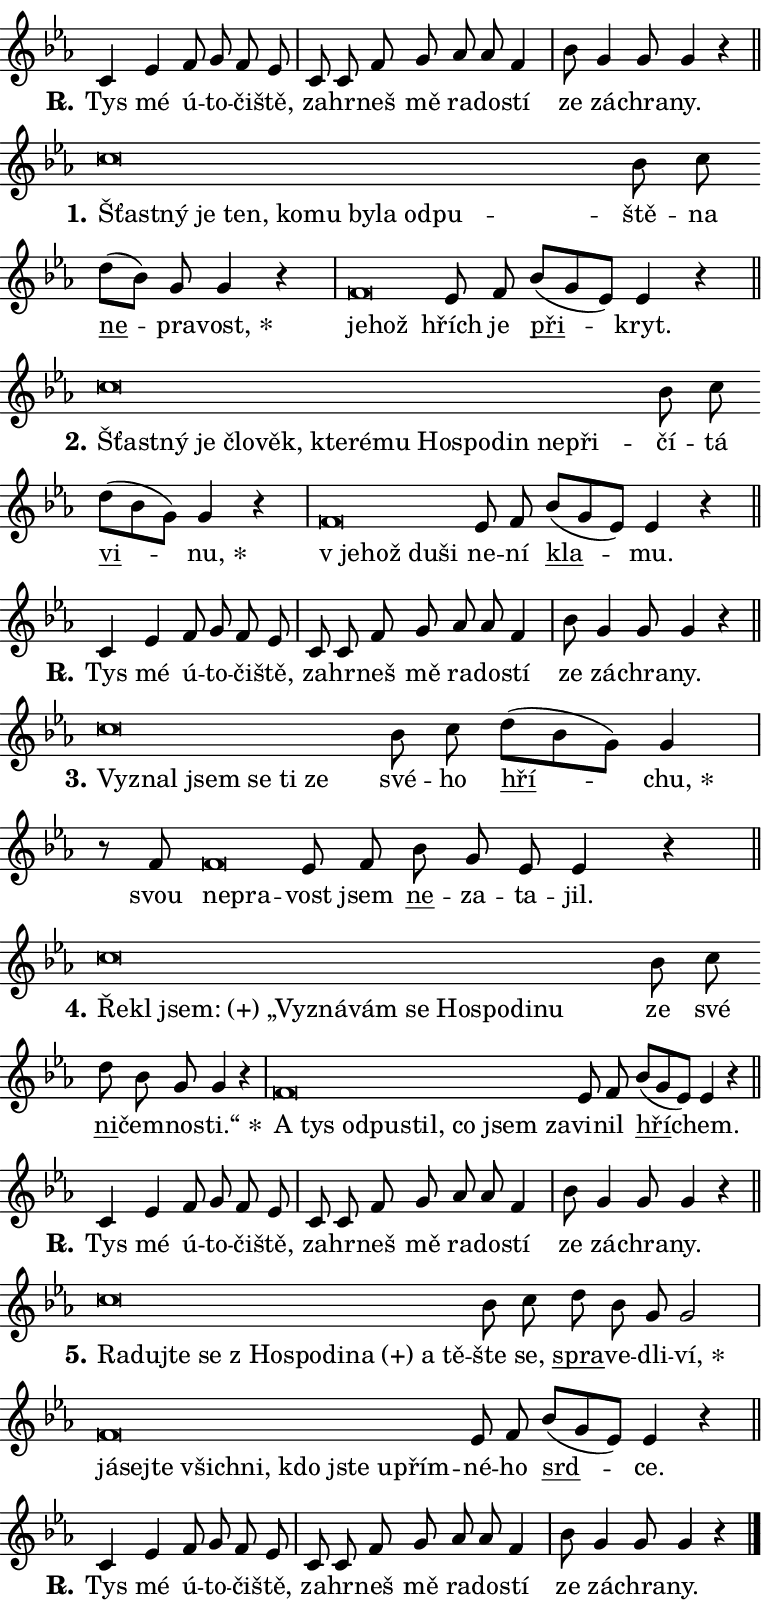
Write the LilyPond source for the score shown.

\version "2.24.0"
\header { tagline = "" }
\paper {
  indent = 0\cm
  top-margin = 0\cm
  right-margin = 0.13\cm % to fit lyric hyphens
  bottom-margin = 0\cm
  left-margin = 0\cm
  paper-width = 13\cm
  page-breaking = #ly:one-page-breaking
  system-system-spacing.basic-distance = #11
  score-system-spacing.basic-distance = #11
  ragged-last = ##f
}


%% Author: Thomas Morley
%% https://lists.gnu.org/archive/html/lilypond-user/2020-05/msg00002.html
#(define (line-position grob)
"Returns position of @var[grob} in current system:
   @code{'start}, if at first time-step
   @code{'end}, if at last time-step
   @code{'middle} otherwise
"
  (let* ((col (ly:item-get-column grob))
         (ln (ly:grob-object col 'left-neighbor))
         (rn (ly:grob-object col 'right-neighbor))
         (col-to-check-left (if (ly:grob? ln) ln col))
         (col-to-check-right (if (ly:grob? rn) rn col))
         (break-dir-left
           (and
             (ly:grob-property col-to-check-left 'non-musical #f)
             (ly:item-break-dir col-to-check-left)))
         (break-dir-right
           (and
             (ly:grob-property col-to-check-right 'non-musical #f)
             (ly:item-break-dir col-to-check-right))))
        (cond ((eqv? 1 break-dir-left) 'start)
              ((eqv? -1 break-dir-right) 'end)
              (else 'middle))))

#(define (tranparent-at-line-position vctor)
  (lambda (grob)
  "Relying on @code{line-position} select the relevant enry from @var{vctor}.
Used to determine transparency,"
    (case (line-position grob)
      ((end) (not (vector-ref vctor 0)))
      ((middle) (not (vector-ref vctor 1)))
      ((start) (not (vector-ref vctor 2))))))

noteHeadBreakVisibility =
#(define-music-function (break-visibility)(vector?)
"Makes @code{NoteHead}s transparent relying on @var{break-visibility}"
#{
  \override NoteHead.transparent =
    #(tranparent-at-line-position break-visibility)
#})

#(define delete-ledgers-for-transparent-note-heads
  (lambda (grob)
    "Reads whether a @code{NoteHead} is transparent.
If so this @code{NoteHead} is removed from @code{'note-heads} from
@var{grob}, which is supposed to be @code{LedgerLineSpanner}.
As a result ledgers are not printed for this @code{NoteHead}"
    (let* ((nhds-array (ly:grob-object grob 'note-heads))
           (nhds-list
             (if (ly:grob-array? nhds-array)
                 (ly:grob-array->list nhds-array)
                 '()))
           ;; Relies on the transparent-property being done before
           ;; Staff.LedgerLineSpanner.after-line-breaking is executed.
           ;; This is fragile ...
           (to-keep
             (remove
               (lambda (nhd)
                 (ly:grob-property nhd 'transparent #f))
               nhds-list)))
      ;; TODO find a better method to iterate over grob-arrays, similiar
      ;; to filter/remove etc for lists
      ;; For now rebuilt from scratch
      (set! (ly:grob-object grob 'note-heads)  '())
      (for-each
        (lambda (nhd)
          (ly:pointer-group-interface::add-grob grob 'note-heads nhd))
        to-keep))))

squashNotes = {
  \override NoteHead.X-extent = #'(-0.2 . 0.2)
  \override NoteHead.Y-extent = #'(-0.75 . 0)
  \override NoteHead.stencil =
    #(lambda (grob)
       (let ((pos (ly:grob-property grob 'staff-position)))
         (begin
           (if (< pos -7) (display "ERROR: Lower brevis then expected\n") (display ""))
           (if (<= pos -6) ly:text-interface::print ly:note-head::print))))
}
unSquashNotes = {
  \revert NoteHead.X-extent
  \revert NoteHead.Y-extent
  \revert NoteHead.stencil
}

hideNotes = \noteHeadBreakVisibility #begin-of-line-visible
unHideNotes = \noteHeadBreakVisibility #all-visible

% work-around for resetting accidentals
% https://lilypond.org/doc/v2.23/Documentation/notation/displaying-rhythms#unmetered-music
cadenzaMeasure = {
  \cadenzaOff
  \partial 1024 s1024
  \cadenzaOn
}

#(define-markup-command (accent layout props text) (markup?)
  "Underline accented syllable"
  (interpret-markup layout props
    #{\markup \override #'(offset . 4.3) \underline { #text }#}))

responsum = \markup \concat {
  "R" \hspace #-1.05 \path #0.1 #'((moveto 0 0.07) (lineto 0.9 0.8)) \hspace #0.05 "."
}

spaceSize = #0.6828661417322834 % exact space size for TeX Gyre Schola

\layout {
  \context {
    \Staff
    \remove "Time_signature_engraver"
    \override LedgerLineSpanner.after-line-breaking = #delete-ledgers-for-transparent-note-heads
  }
  \context {
    \Lyrics {
      \override LyricSpace.minimum-distance = \spaceSize
      \override LyricText.font-name = #"TeX Gyre Schola"
      \override LyricText.font-size = 1
      \override StanzaNumber.font-name = #"TeX Gyre Schola Bold"
      \override StanzaNumber.font-size = 1
    }
  }
  \context {
    \Score 
    \override NoteHead.text =
      #(lambda (grob) 
        (let ((pos (ly:grob-property grob 'staff-position)))
          #{\markup {
            \combine
              \halign #-0.55 \raise #(if (= pos -6) 0 0.5) \override #'(thickness . 2) \draw-line #'(3.2 . 0)
              \musicglyph "noteheads.sM1"
          }#}))
  }
}

% magnetic-lyrics.ily
%
%   written by
%     Jean Abou Samra <jean@abou-samra.fr>
%     Werner Lemberg <wl@gnu.org>
%
%   adapted by
%     Jiri Hon <jiri.hon@gmail.com>
%
% Version 2022-Apr-15

% https://www.mail-archive.com/lilypond-user@gnu.org/msg149350.html

#(define (Left_hyphen_pointer_engraver context)
   "Collect syllable-hyphen-syllable occurrences in lyrics and store
them in properties.  This engraver only looks to the left.  For
example, if the lyrics input is @code{foo -- bar}, it does the
following.

@itemize @bullet
@item
Set the @code{text} property of the @code{LyricHyphen} grob between
@q{foo} and @q{bar} to @code{foo}.

@item
Set the @code{left-hyphen} property of the @code{LyricText} grob with
text @q{foo} to the @code{LyricHyphen} grob between @q{foo} and
@q{bar}.
@end itemize

Use this auxiliary engraver in combination with the
@code{lyric-@/text::@/apply-@/magnetic-@/offset!} hook."
   (let ((hyphen #f)
         (text #f))
     (make-engraver
      (acknowledgers
       ((lyric-syllable-interface engraver grob source-engraver)
        (set! text grob)))
      (end-acknowledgers
       ((lyric-hyphen-interface engraver grob source-engraver)
        ;(when (not (grob::has-interface grob 'lyric-space-interface))
          (set! hyphen grob)));)
      ((stop-translation-timestep engraver)
       (when (and text hyphen)
         (ly:grob-set-object! text 'left-hyphen hyphen))
       (set! text #f)
       (set! hyphen #f)))))

#(define (lyric-text::apply-magnetic-offset! grob)
   "If the space between two syllables is less than the value in
property @code{LyricText@/.details@/.squash-threshold}, move the right
syllable to the left so that it gets concatenated with the left
syllable.

Use this function as a hook for
@code{LyricText@/.after-@/line-@/breaking} if the
@code{Left_@/hyphen_@/pointer_@/engraver} is active."
   (let ((hyphen (ly:grob-object grob 'left-hyphen #f)))
     (when hyphen
       (let ((left-text (ly:spanner-bound hyphen LEFT)))
         (when (grob::has-interface left-text 'lyric-syllable-interface)
           (let* ((common (ly:grob-common-refpoint grob left-text X))
                  (this-x-ext (ly:grob-extent grob common X))
                  (left-x-ext
                   (begin
                     ;; Trigger magnetism for left-text.
                     (ly:grob-property left-text 'after-line-breaking)
                     (ly:grob-extent left-text common X)))
                  ;; `delta` is the gap width between two syllables.
                  (delta (- (interval-start this-x-ext)
                            (interval-end left-x-ext)))
                  (details (ly:grob-property grob 'details))
                  (threshold (assoc-get 'squash-threshold details 0.2)))
             (when (< delta threshold)
               (let* (;; We have to manipulate the input text so that
                      ;; ligatures crossing syllable boundaries are not
                      ;; disabled.  For languages based on the Latin
                      ;; script this is essentially a beautification.
                      ;; However, for non-Western scripts it can be a
                      ;; necessity.
                      (lt (ly:grob-property left-text 'text))
                      (rt (ly:grob-property grob 'text))
                      (is-space (grob::has-interface hyphen 'lyric-space-interface))
                      (space (if is-space " " ""))
                      (extra-delta (if is-space spaceSize 0))
                      ;; Append new syllable.
                      (ltrt-space (if (and (string? lt) (string? rt))
                                (string-append lt space rt)
                                (make-concat-markup (list lt space rt))))
                      ;; Right-align `ltrt` to the right side.
                      (ltrt-space-markup (grob-interpret-markup
                               grob
                               (make-translate-markup
                                (cons (interval-length this-x-ext) 0)
                                (make-right-align-markup ltrt-space)))))
                 (begin
                   ;; Don't print `left-text`.
                   (ly:grob-set-property! left-text 'stencil #f)
                   ;; Set text and stencil (which holds all collected
                   ;; syllables so far) and shift it to the left.
                   (ly:grob-set-property! grob 'text ltrt-space)
                   (ly:grob-set-property! grob 'stencil ltrt-space-markup)
                   (ly:grob-translate-axis! grob (- (- delta extra-delta)) X))))))))))


#(define (lyric-hyphen::displace-bounds-first grob)
   ;; Make very sure this callback isn't triggered too early.
   (let ((left (ly:spanner-bound grob LEFT))
         (right (ly:spanner-bound grob RIGHT)))
     (ly:grob-property left 'after-line-breaking)
     (ly:grob-property right 'after-line-breaking)
     (ly:lyric-hyphen::print grob)))

squashThreshold = #0.4

\layout {
  \context {
    \Lyrics
    \consists #Left_hyphen_pointer_engraver
    \override LyricText.after-line-breaking =
      #lyric-text::apply-magnetic-offset!
    \override LyricHyphen.stencil = #lyric-hyphen::displace-bounds-first
    \override LyricText.details.squash-threshold = \squashThreshold
    \override LyricHyphen.minimum-distance = 0
    \override LyricHyphen.minimum-length = \squashThreshold
  }
}

squashText = \override LyricText.details.squash-threshold = 9999
unSquashText = \override LyricText.details.squash-threshold = \squashThreshold

leftText = \override LyricText.self-alignment-X = #LEFT
unLeftText = \revert LyricText.self-alignment-X

starOffset = #(lambda (grob) 
                (let ((x_offset (ly:self-alignment-interface::aligned-on-x-parent grob)))
                  (if (= x_offset 0) 0 (+ x_offset 1.2))))

star = #(define-music-function (syllable)(string?)
"Append star separator at the end of a syllable"
#{
  \once \override LyricText.X-offset = #starOffset
  \lyricmode { \markup {
    #syllable
    \override #'((font-name . "TeX Gyre Schola Bold")) \hspace #0.2 \lower #0.65 \larger "*"
  } }
#})

starAccent = #(define-music-function (syllable)(string?)
"Append star separator at the end of a syllable and make accent"
#{
  \once \override LyricText.X-offset = #starOffset
  \lyricmode { \markup {
    \accent #syllable
    \override #'((font-name . "TeX Gyre Schola Bold")) \hspace #0.2 \lower #0.65 \larger "*"
  } }
#})

breath = #(define-music-function (syllable)(string?)
"Append breathing indicator at the end of a syllable"
#{
  \lyricmode { \markup { #syllable "+" } }
#})

optionalBreath = #(define-music-function (syllable)(string?)
"Append optional breathing indicator at the end of a syllable"
#{
  \lyricmode { \markup { #syllable "(+)" } }
#})


\score {
    <<
        \new Voice = "melody" { \cadenzaOn \key es \major \relative { c'4 es f8 g f es \cadenzaMeasure \bar "|" c c f g as as f4 \cadenzaMeasure \bar "|" bes8 g4 g8 g4 r \cadenzaMeasure \bar "||" \break } }
        \new Lyrics \lyricsto "melody" { \lyricmode { \set stanza = \responsum
Tys mé ú -- to -- či -- ště, za -- hr -- neš mě ra -- do -- stí ze zá -- chra -- ny. } }
    >>
    \layout {}
}

\score {
    <<
        \new Voice = "melody" { \cadenzaOn \key es \major \relative { \squashNotes c''\breve*1/16 \hideNotes \breve*1/16 \bar "" \breve*1/16 \bar "" \breve*1/16 \bar "" \breve*1/16 \bar "" \breve*1/16 \bar "" \breve*1/16 \bar "" \breve*1/16 \bar "" \breve*1/16 \breve*1/16 \bar "" \unHideNotes \unSquashNotes bes8 c \bar "" d[( bes)] g g4 r \cadenzaMeasure \bar "|" \squashNotes f\breve*1/16 \hideNotes \breve*1/16 \bar "" \unHideNotes \unSquashNotes es8 f \bar "" bes[( g es)] es4 r \cadenzaMeasure \bar "||" \break } }
        \new Lyrics \lyricsto "melody" { \lyricmode { \set stanza = "1."
\leftText Šťast -- \squashText ný je ten, ko -- mu by -- la od -- pu -- \unLeftText \unSquashText ště -- na \markup \accent ne -- pra -- \star vost, \leftText je -- \squashText hož \unLeftText \unSquashText hřích je \markup \accent při -- kryt. } }
    >>
    \layout {}
}

\score {
    <<
        \new Voice = "melody" { \cadenzaOn \key es \major \relative { \squashNotes c''\breve*1/16 \hideNotes \breve*1/16 \bar "" \breve*1/16 \bar "" \breve*1/16 \bar "" \breve*1/16 \bar "" \breve*1/16 \bar "" \breve*1/16 \bar "" \breve*1/16 \bar "" \breve*1/16 \bar "" \breve*1/16 \bar "" \breve*1/16 \bar "" \breve*1/16 \breve*1/16 \bar "" \unHideNotes \unSquashNotes bes8 c \bar "" d[( bes g)] g4 r \cadenzaMeasure \bar "|" \squashNotes f\breve*1/16 \hideNotes \breve*1/16 \bar "" \breve*1/16 \breve*1/16 \bar "" \unHideNotes \unSquashNotes es8 f \bar "" bes[( g es)] es4 r \cadenzaMeasure \bar "||" \break } }
        \new Lyrics \lyricsto "melody" { \lyricmode { \set stanza = "2."
\leftText Šťast -- \squashText ný je člo -- věk, kte -- ré -- mu Ho -- spo -- din ne -- při -- \unLeftText \unSquashText čí -- tá \markup \accent vi -- \star nu, \leftText "v je" -- \squashText hož du -- ši \unLeftText \unSquashText ne -- ní \markup \accent kla -- mu. } }
    >>
    \layout {}
}

\score {
    <<
        \new Voice = "melody" { \cadenzaOn \key es \major \relative { c'4 es f8 g f es \cadenzaMeasure \bar "|" c c f g as as f4 \cadenzaMeasure \bar "|" bes8 g4 g8 g4 r \cadenzaMeasure \bar "||" \break } }
        \new Lyrics \lyricsto "melody" { \lyricmode { \set stanza = \responsum
Tys mé ú -- to -- či -- ště, za -- hr -- neš mě ra -- do -- stí ze zá -- chra -- ny. } }
    >>
    \layout {}
}

\score {
    <<
        \new Voice = "melody" { \cadenzaOn \key es \major \relative { \squashNotes c''\breve*1/16 \hideNotes \breve*1/16 \bar "" \breve*1/16 \bar "" \breve*1/16 \bar "" \breve*1/16 \breve*1/16 \bar "" \unHideNotes \unSquashNotes bes8 c \bar "" d[( bes g)] g4 \cadenzaMeasure \bar "|" r8 f8 \squashNotes f\breve*1/16 \hideNotes \breve*1/16 \bar "" \unHideNotes \unSquashNotes es8 f \bar "" bes g es es4 r \cadenzaMeasure \bar "||" \break } }
        \new Lyrics \lyricsto "melody" { \lyricmode { \set stanza = "3."
\leftText Vy -- \squashText znal jsem se ti ze \unLeftText \unSquashText své -- ho \markup \accent hří -- \star chu, svou \leftText ne -- \squashText pra -- \unLeftText \unSquashText vost jsem \markup \accent ne -- za -- ta -- jil. } }
    >>
    \layout {}
}

\score {
    <<
        \new Voice = "melody" { \cadenzaOn \key es \major \relative { \squashNotes c''\breve*1/16 \hideNotes \breve*1/16 \bar "" \breve*1/16 \bar "" \breve*1/16 \bar "" \breve*1/16 \bar "" \breve*1/16 \bar "" \breve*1/16 \bar "" \breve*1/16 \bar "" \breve*1/16 \bar "" \breve*1/16 \breve*1/16 \bar "" \unHideNotes \unSquashNotes bes8 c \bar "" d bes g g4 r \cadenzaMeasure \bar "|" \squashNotes f\breve*1/16 \hideNotes \breve*1/16 \bar "" \breve*1/16 \bar "" \breve*1/16 \bar "" \breve*1/16 \bar "" \breve*1/16 \bar "" \breve*1/16 \breve*1/16 \bar "" \unHideNotes \unSquashNotes es8 f \bar "" bes[( g es)] es4 r \cadenzaMeasure \bar "||" \break } }
        \new Lyrics \lyricsto "melody" { \lyricmode { \set stanza = "4."
\leftText Ře -- \squashText kl \optionalBreath jsem: „Vy -- zná -- vám se Ho -- spo -- di -- nu \unLeftText \unSquashText ze své \markup \accent ni -- čem -- no -- \star sti.“ \leftText A \squashText tys od -- pu -- stil, co jsem za -- \unLeftText \unSquashText vi -- nil \markup \accent hří -- chem. } }
    >>
    \layout {}
}

\score {
    <<
        \new Voice = "melody" { \cadenzaOn \key es \major \relative { c'4 es f8 g f es \cadenzaMeasure \bar "|" c c f g as as f4 \cadenzaMeasure \bar "|" bes8 g4 g8 g4 r \cadenzaMeasure \bar "||" \break } }
        \new Lyrics \lyricsto "melody" { \lyricmode { \set stanza = \responsum
Tys mé ú -- to -- či -- ště, za -- hr -- neš mě ra -- do -- stí ze zá -- chra -- ny. } }
    >>
    \layout {}
}

\score {
    <<
        \new Voice = "melody" { \cadenzaOn \key es \major \relative { \squashNotes c''\breve*1/16 \hideNotes \breve*1/16 \bar "" \breve*1/16 \bar "" \breve*1/16 \bar "" \breve*1/16 \bar "" \breve*1/16 \bar "" \breve*1/16 \bar "" \breve*1/16 \bar "" \breve*1/16 \breve*1/16 \bar "" \unHideNotes \unSquashNotes bes8 c \bar "" d bes g g2 \cadenzaMeasure \bar "|" \squashNotes f\breve*1/16 \hideNotes \breve*1/16 \bar "" \breve*1/16 \bar "" \breve*1/16 \bar "" \breve*1/16 \bar "" \breve*1/16 \bar "" \breve*1/16 \bar "" \breve*1/16 \breve*1/16 \bar "" \unHideNotes \unSquashNotes es8 f \bar "" bes[( g es)] es4 r \cadenzaMeasure \bar "||" \break } }
        \new Lyrics \lyricsto "melody" { \lyricmode { \set stanza = "5."
\leftText Ra -- \squashText duj -- te se "z Ho" -- spo -- di -- \optionalBreath na a tě -- \unLeftText \unSquashText šte se, \markup \accent spra -- ve -- dli -- \star ví, \leftText já -- \squashText sej -- te všich -- ni, kdo jste u -- přím -- \unLeftText \unSquashText né -- ho \markup \accent srd -- ce. } }
    >>
    \layout {}
}

\score {
    <<
        \new Voice = "melody" { \cadenzaOn \key es \major \relative { c'4 es f8 g f es \cadenzaMeasure \bar "|" c c f g as as f4 \cadenzaMeasure \bar "|" bes8 g4 g8 g4 r \cadenzaMeasure \bar "||" \break } \bar "|." }
        \new Lyrics \lyricsto "melody" { \lyricmode { \set stanza = \responsum
Tys mé ú -- to -- či -- ště, za -- hr -- neš mě ra -- do -- stí ze zá -- chra -- ny. } }
    >>
    \layout {}
}
